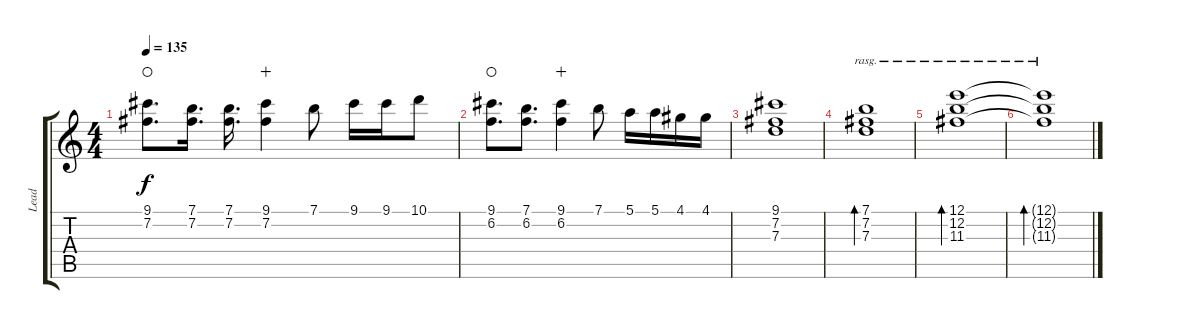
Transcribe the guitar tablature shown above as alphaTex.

\track ("Lead" "Lead") {instrument overdrivenguitar}
\staff {score tabs}
\tuning (E4 B3 G3 D3 A2 E2) {hide}
\ts (4 4)
\tempo 135
\clef g2
\ks c
(9.1 7.2).8{d dy f waho} (7.1 7.2).16{d} (7.1 7.2).16{d} (9.1 7.2).4{wahc} 7.1.8 9.1.16 9.1.16 10.1.8 |
(9.1 6.2).8{d waho} (7.1 6.2).8{d} (9.1 6.2).4{wahc} 7.1.8 5.1.16 5.1.16 4.1.16 4.1.16 |
(9.1 7.2 7.3).1 |
(7.1 7.2 7.3).1{bd 480 rasg ii} |
(12.1 12.2 11.3).1{bd 480 rasg ii} |
(12.1{t} 12.2{t} 11.3{t}).1{bd 480 rasg ii}
